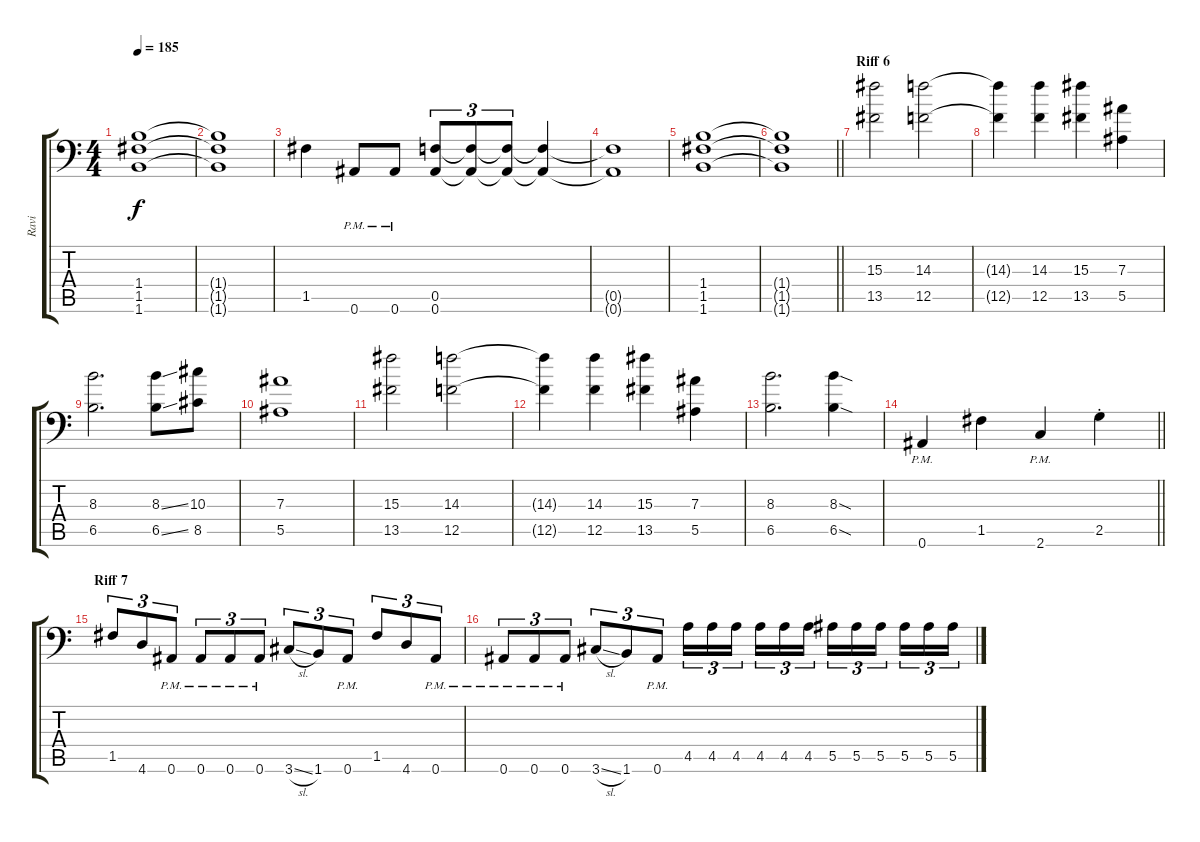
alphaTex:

\track ("Ravi" "Ravi") {instrument distortionguitar}
\staff {score tabs}
\tuning (C4 G3 Eb3 Bb2 F2 Bb1) {hide}
\ts (4 4)
\tempo 185
\clef f4
\ks c
(1.4 1.5 1.6).1{dy f} |
(1.4{t} 1.5{t} 1.6{t}).1 |
1.5.4 0.6{pm}.8 0.6{pm}.8 (0.5 0.6).8{tu (3 2)} (0.5{t} 0.6{t}).8{tu (3 2)} (0.5{t} 0.6{t}).8{tu (3 2)} (0.5{t} 0.6{t}).4 |
(0.5{t} 0.6{t}).1 |
(1.4 1.5 1.6).1 |
\barLineRight lightlight
(1.4{t} 1.5{t} 1.6{t}).1 |
\section ("" "Riff 6")
(15.3 13.5).2 (14.3 12.5).2 |
(14.3{t} 12.5{t}).4 (14.3 12.5).4 (15.3 13.5).4 (7.3 5.5).4 |
(8.3 6.5).2{d} (8.3{ss} 6.5{ss}).8 (10.3 8.5).8 |
(7.3 5.5).1 |
(15.3 13.5).2 (14.3 12.5).2 |
(14.3{t} 12.5{t}).4 (14.3 12.5).4 (15.3 13.5).4 (7.3 5.5).4 |
(8.3 6.5).2{d} (8.3{sod} 6.5{sod}).4 |
\barLineRight lightlight
0.6{pm}.4 1.5.4 2.6{pm}.4 2.5{st}.4 |
\section ("" "Riff 7")
1.5.8{tu (3 2)} 4.6.8{tu (3 2)} 0.6{pm}.8{tu (3 2)} 0.6{pm}.8{tu (3 2)} 0.6{pm}.8{tu (3 2)} 0.6{pm}.8{tu (3 2)} 3.6{sl}.8{tu (3 2)} 1.6.8{tu (3 2)} 0.6{pm}.8{tu (3 2)} 1.5.8{tu (3 2)} 4.6.8{tu (3 2)} 0.6{pm}.8{tu (3 2)} |
0.6{pm}.8{tu (3 2)} 0.6{pm}.8{tu (3 2)} 0.6{pm}.8{tu (3 2)} 3.6{sl}.8{tu (3 2)} 1.6.8{tu (3 2)} 0.6{pm}.8{tu (3 2)} 4.5.16{tu (3 2)} 4.5.16{tu (3 2)} 4.5.16{tu (3 2) beam splitsecondary} 4.5.16{tu (3 2)} 4.5.16{tu (3 2)} 4.5.16{tu (3 2)} 5.5.16{tu (3 2)} 5.5.16{tu (3 2)} 5.5.16{tu (3 2) beam splitsecondary} 5.5.16{tu (3 2)} 5.5.16{tu (3 2)} 5.5.16{tu (3 2)}
